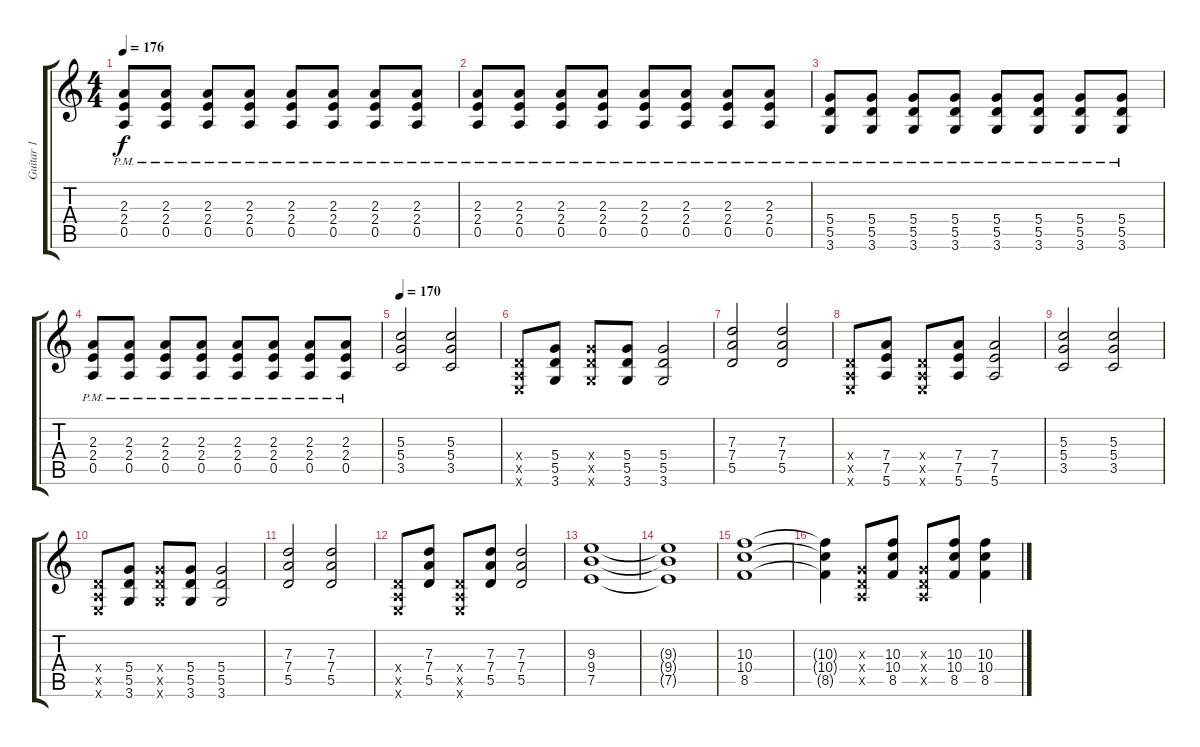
\track ("Guitar 1" "Guitar 1") {instrument distortionguitar}
\staff {score tabs}
\tuning (E4 B3 G3 D3 A2 E2) {hide}
\ts (4 4)
\tempo 176
\clef g2
\ks c
(2.3{pm} 2.4{pm} 0.5{pm}).8{dy f} (2.3{pm} 2.4{pm} 0.5{pm}).8 (2.3{pm} 2.4{pm} 0.5{pm}).8 (2.3{pm} 2.4{pm} 0.5{pm}).8 (2.3{pm} 2.4{pm} 0.5{pm}).8 (2.3{pm} 2.4{pm} 0.5{pm}).8 (2.3{pm} 2.4{pm} 0.5{pm}).8 (2.3{pm} 2.4{pm} 0.5{pm}).8 |
(2.3{pm} 2.4{pm} 0.5{pm}).8 (2.3{pm} 2.4{pm} 0.5{pm}).8 (2.3{pm} 2.4{pm} 0.5{pm}).8 (2.3{pm} 2.4{pm} 0.5{pm}).8 (2.3{pm} 2.4{pm} 0.5{pm}).8 (2.3{pm} 2.4{pm} 0.5{pm}).8 (2.3{pm} 2.4{pm} 0.5{pm}).8 (2.3{pm} 2.4{pm} 0.5{pm}).8 |
(5.4{pm} 5.5{pm} 3.6{pm}).8 (5.4{pm} 5.5{pm} 3.6{pm}).8 (5.4{pm} 5.5{pm} 3.6{pm}).8 (5.4{pm} 5.5{pm} 3.6{pm}).8 (5.4{pm} 5.5{pm} 3.6{pm}).8 (5.4{pm} 5.5{pm} 3.6{pm}).8 (5.4{pm} 5.5{pm} 3.6{pm}).8 (5.4{pm} 5.5{pm} 3.6{pm}).8 |
(2.3{pm} 2.4{pm} 0.5{pm}).8 (2.3{pm} 2.4{pm} 0.5{pm}).8 (2.3{pm} 2.4{pm} 0.5{pm}).8 (2.3{pm} 2.4{pm} 0.5{pm}).8 (2.3{pm} 2.4{pm} 0.5{pm}).8 (2.3{pm} 2.4{pm} 0.5{pm}).8 (2.3{pm} 2.4{pm} 0.5{pm}).8 (2.3{pm} 2.4{pm} 0.5{pm}).8 |
\tempo 170
(5.3 5.4 3.5).2{volume 11 balance 6 instrument overdrivenguitar} (5.3 5.4 3.5).2 |
(0.4{x} 0.5{x} 0.6{x}).8 (5.4 5.5 3.6).8 (5.4{x} 5.5{x} 3.6{x}).8 (5.4 5.5 3.6).8 (5.4 5.5 3.6).2 |
(7.3 7.4 5.5).2 (7.3 7.4 5.5).2 |
(0.4{x} 0.5{x} 0.6{x}).8 (7.4 7.5 5.6).8 (0.4{x} 0.5{x} 0.6{x}).8 (7.4 7.5 5.6).8 (7.4 7.5 5.6).2 |
(5.3 5.4 3.5).2 (5.3 5.4 3.5).2 |
(0.4{x} 0.5{x} 0.6{x}).8 (5.4 5.5 3.6).8 (5.4{x} 5.5{x} 3.6{x}).8 (5.4 5.5 3.6).8 (5.4 5.5 3.6).2 |
(7.3 7.4 5.5).2 (7.3 7.4 5.5).2 |
(0.4{x} 0.5{x} 0.6{x}).8 (7.3 7.4 5.5).8 (0.4{x} 0.5{x} 0.6{x}).8 (7.3 7.4 5.5).8 (7.3 7.4 5.5).2 |
(9.3 9.4 7.5).1 |
(9.3{t} 9.4{t} 7.5{t}).1 |
(10.3 10.4 8.5).1 |
(10.3{t} 10.4{t} 8.5{t}).4 (0.3{x} 0.4{x} 0.5{x}).8 (10.3 10.4 8.5).8 (0.3{x} 0.4{x} 0.5{x}).8 (10.3 10.4 8.5).8 (10.3 10.4 8.5).4
